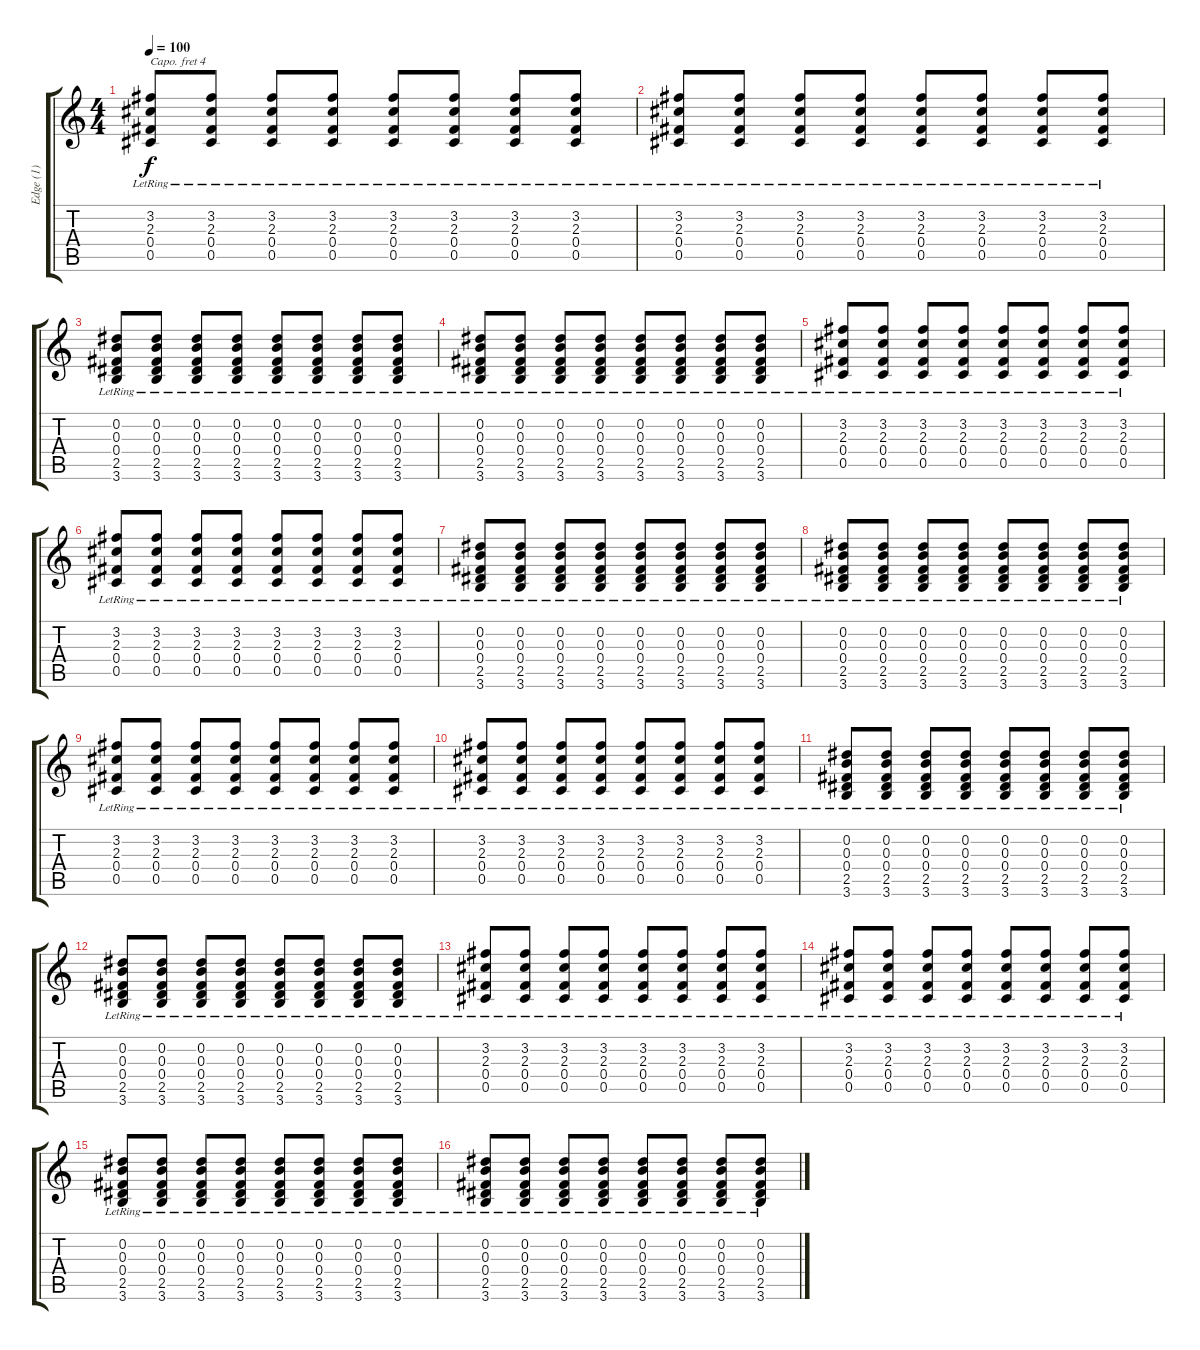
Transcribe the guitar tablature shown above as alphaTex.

\track ("Edge (1)" "Edge (1)") {instrument electricguitarjazz}
\staff {score tabs}
\capo 4
\tuning (E4 B3 G3 D3 A2 E2) {hide}
\ts (4 4)
\tempo 100
\clef g2
\ks c
(3.2{lr} 2.3{lr} 0.4{lr} 0.5{lr}).8{dy f} (3.2{lr} 2.3{lr} 0.4{lr} 0.5{lr}).8 (3.2{lr} 2.3{lr} 0.4{lr} 0.5{lr}).8 (3.2{lr} 2.3{lr} 0.4{lr} 0.5{lr}).8 (3.2{lr} 2.3{lr} 0.4{lr} 0.5{lr}).8 (3.2{lr} 2.3{lr} 0.4{lr} 0.5{lr}).8 (3.2{lr} 2.3{lr} 0.4{lr} 0.5{lr}).8 (3.2{lr} 2.3{lr} 0.4{lr} 0.5{lr}).8 |
(3.2{lr} 2.3{lr} 0.4{lr} 0.5{lr}).8 (3.2{lr} 2.3{lr} 0.4{lr} 0.5{lr}).8 (3.2{lr} 2.3{lr} 0.4{lr} 0.5{lr}).8 (3.2{lr} 2.3{lr} 0.4{lr} 0.5{lr}).8 (3.2{lr} 2.3{lr} 0.4{lr} 0.5{lr}).8 (3.2{lr} 2.3{lr} 0.4{lr} 0.5{lr}).8 (3.2{lr} 2.3{lr} 0.4{lr} 0.5{lr}).8 (3.2{lr} 2.3{lr} 0.4{lr} 0.5{lr}).8 |
(0.2{lr} 0.3{lr} 0.4{lr} 2.5{lr} 3.6{lr}).8 (0.2{lr} 0.3{lr} 0.4{lr} 2.5{lr} 3.6{lr}).8 (0.2{lr} 0.3{lr} 0.4{lr} 2.5{lr} 3.6{lr}).8 (0.2{lr} 0.3{lr} 0.4{lr} 2.5{lr} 3.6{lr}).8 (0.2{lr} 0.3{lr} 0.4{lr} 2.5{lr} 3.6{lr}).8 (0.2{lr} 0.3{lr} 0.4{lr} 2.5{lr} 3.6{lr}).8 (0.2{lr} 0.3{lr} 0.4{lr} 2.5{lr} 3.6{lr}).8 (0.2{lr} 0.3{lr} 0.4{lr} 2.5{lr} 3.6{lr}).8 |
(0.2{lr} 0.3{lr} 0.4{lr} 2.5{lr} 3.6{lr}).8 (0.2{lr} 0.3{lr} 0.4{lr} 2.5{lr} 3.6{lr}).8 (0.2{lr} 0.3{lr} 0.4{lr} 2.5{lr} 3.6{lr}).8 (0.2{lr} 0.3{lr} 0.4{lr} 2.5{lr} 3.6{lr}).8 (0.2{lr} 0.3{lr} 0.4{lr} 2.5{lr} 3.6{lr}).8 (0.2{lr} 0.3{lr} 0.4{lr} 2.5{lr} 3.6{lr}).8 (0.2{lr} 0.3{lr} 0.4{lr} 2.5{lr} 3.6{lr}).8 (0.2{lr} 0.3{lr} 0.4{lr} 2.5{lr} 3.6{lr}).8 |
(3.2{lr} 2.3{lr} 0.4{lr} 0.5{lr}).8 (3.2{lr} 2.3{lr} 0.4{lr} 0.5{lr}).8 (3.2{lr} 2.3{lr} 0.4{lr} 0.5{lr}).8 (3.2{lr} 2.3{lr} 0.4{lr} 0.5{lr}).8 (3.2{lr} 2.3{lr} 0.4{lr} 0.5{lr}).8 (3.2{lr} 2.3{lr} 0.4{lr} 0.5{lr}).8 (3.2{lr} 2.3{lr} 0.4{lr} 0.5{lr}).8 (3.2{lr} 2.3{lr} 0.4{lr} 0.5{lr}).8 |
(3.2{lr} 2.3{lr} 0.4{lr} 0.5{lr}).8 (3.2{lr} 2.3{lr} 0.4{lr} 0.5{lr}).8 (3.2{lr} 2.3{lr} 0.4{lr} 0.5{lr}).8 (3.2{lr} 2.3{lr} 0.4{lr} 0.5{lr}).8 (3.2{lr} 2.3{lr} 0.4{lr} 0.5{lr}).8 (3.2{lr} 2.3{lr} 0.4{lr} 0.5{lr}).8 (3.2{lr} 2.3{lr} 0.4{lr} 0.5{lr}).8 (3.2{lr} 2.3{lr} 0.4{lr} 0.5{lr}).8 |
(0.2{lr} 0.3{lr} 0.4{lr} 2.5{lr} 3.6{lr}).8 (0.2{lr} 0.3{lr} 0.4{lr} 2.5{lr} 3.6{lr}).8 (0.2{lr} 0.3{lr} 0.4{lr} 2.5{lr} 3.6{lr}).8 (0.2{lr} 0.3{lr} 0.4{lr} 2.5{lr} 3.6{lr}).8 (0.2{lr} 0.3{lr} 0.4{lr} 2.5{lr} 3.6{lr}).8 (0.2{lr} 0.3{lr} 0.4{lr} 2.5{lr} 3.6{lr}).8 (0.2{lr} 0.3{lr} 0.4{lr} 2.5{lr} 3.6{lr}).8 (0.2{lr} 0.3{lr} 0.4{lr} 2.5{lr} 3.6{lr}).8 |
(0.2{lr} 0.3{lr} 0.4{lr} 2.5{lr} 3.6{lr}).8 (0.2{lr} 0.3{lr} 0.4{lr} 2.5{lr} 3.6{lr}).8 (0.2{lr} 0.3{lr} 0.4{lr} 2.5{lr} 3.6{lr}).8 (0.2{lr} 0.3{lr} 0.4{lr} 2.5{lr} 3.6{lr}).8 (0.2{lr} 0.3{lr} 0.4{lr} 2.5{lr} 3.6{lr}).8 (0.2{lr} 0.3{lr} 0.4{lr} 2.5{lr} 3.6{lr}).8 (0.2{lr} 0.3{lr} 0.4{lr} 2.5{lr} 3.6{lr}).8 (0.2{lr} 0.3{lr} 0.4{lr} 2.5{lr} 3.6{lr}).8 |
(3.2{lr} 2.3{lr} 0.4{lr} 0.5{lr}).8 (3.2{lr} 2.3{lr} 0.4{lr} 0.5{lr}).8 (3.2{lr} 2.3{lr} 0.4{lr} 0.5{lr}).8 (3.2{lr} 2.3{lr} 0.4{lr} 0.5{lr}).8 (3.2{lr} 2.3{lr} 0.4{lr} 0.5{lr}).8 (3.2{lr} 2.3{lr} 0.4{lr} 0.5{lr}).8 (3.2{lr} 2.3{lr} 0.4{lr} 0.5{lr}).8 (3.2{lr} 2.3{lr} 0.4{lr} 0.5{lr}).8 |
(3.2{lr} 2.3{lr} 0.4{lr} 0.5{lr}).8 (3.2{lr} 2.3{lr} 0.4{lr} 0.5{lr}).8 (3.2{lr} 2.3{lr} 0.4{lr} 0.5{lr}).8 (3.2{lr} 2.3{lr} 0.4{lr} 0.5{lr}).8 (3.2{lr} 2.3{lr} 0.4{lr} 0.5{lr}).8 (3.2{lr} 2.3{lr} 0.4{lr} 0.5{lr}).8 (3.2{lr} 2.3{lr} 0.4{lr} 0.5{lr}).8 (3.2{lr} 2.3{lr} 0.4{lr} 0.5{lr}).8 |
(0.2{lr} 0.3{lr} 0.4{lr} 2.5{lr} 3.6{lr}).8 (0.2{lr} 0.3{lr} 0.4{lr} 2.5{lr} 3.6{lr}).8 (0.2{lr} 0.3{lr} 0.4{lr} 2.5{lr} 3.6{lr}).8 (0.2{lr} 0.3{lr} 0.4{lr} 2.5{lr} 3.6{lr}).8 (0.2{lr} 0.3{lr} 0.4{lr} 2.5{lr} 3.6{lr}).8 (0.2{lr} 0.3{lr} 0.4{lr} 2.5{lr} 3.6{lr}).8 (0.2{lr} 0.3{lr} 0.4{lr} 2.5{lr} 3.6{lr}).8 (0.2{lr} 0.3{lr} 0.4{lr} 2.5{lr} 3.6{lr}).8 |
(0.2{lr} 0.3{lr} 0.4{lr} 2.5{lr} 3.6{lr}).8 (0.2{lr} 0.3{lr} 0.4{lr} 2.5{lr} 3.6{lr}).8 (0.2{lr} 0.3{lr} 0.4{lr} 2.5{lr} 3.6{lr}).8 (0.2{lr} 0.3{lr} 0.4{lr} 2.5{lr} 3.6{lr}).8 (0.2{lr} 0.3{lr} 0.4{lr} 2.5{lr} 3.6{lr}).8 (0.2{lr} 0.3{lr} 0.4{lr} 2.5{lr} 3.6{lr}).8 (0.2{lr} 0.3{lr} 0.4{lr} 2.5{lr} 3.6{lr}).8 (0.2{lr} 0.3{lr} 0.4{lr} 2.5{lr} 3.6{lr}).8 |
(3.2{lr} 2.3{lr} 0.4{lr} 0.5{lr}).8 (3.2{lr} 2.3{lr} 0.4{lr} 0.5{lr}).8 (3.2{lr} 2.3{lr} 0.4{lr} 0.5{lr}).8 (3.2{lr} 2.3{lr} 0.4{lr} 0.5{lr}).8 (3.2{lr} 2.3{lr} 0.4{lr} 0.5{lr}).8 (3.2{lr} 2.3{lr} 0.4{lr} 0.5{lr}).8 (3.2{lr} 2.3{lr} 0.4{lr} 0.5{lr}).8 (3.2{lr} 2.3{lr} 0.4{lr} 0.5{lr}).8 |
(3.2{lr} 2.3{lr} 0.4{lr} 0.5{lr}).8 (3.2{lr} 2.3{lr} 0.4{lr} 0.5{lr}).8 (3.2{lr} 2.3{lr} 0.4{lr} 0.5{lr}).8 (3.2{lr} 2.3{lr} 0.4{lr} 0.5{lr}).8 (3.2{lr} 2.3{lr} 0.4{lr} 0.5{lr}).8 (3.2{lr} 2.3{lr} 0.4{lr} 0.5{lr}).8 (3.2{lr} 2.3{lr} 0.4{lr} 0.5{lr}).8 (3.2{lr} 2.3{lr} 0.4{lr} 0.5{lr}).8 |
(0.2{lr} 0.3{lr} 0.4{lr} 2.5{lr} 3.6{lr}).8 (0.2{lr} 0.3{lr} 0.4{lr} 2.5{lr} 3.6{lr}).8 (0.2{lr} 0.3{lr} 0.4{lr} 2.5{lr} 3.6{lr}).8 (0.2{lr} 0.3{lr} 0.4{lr} 2.5{lr} 3.6{lr}).8 (0.2{lr} 0.3{lr} 0.4{lr} 2.5{lr} 3.6{lr}).8 (0.2{lr} 0.3{lr} 0.4{lr} 2.5{lr} 3.6{lr}).8 (0.2{lr} 0.3{lr} 0.4{lr} 2.5{lr} 3.6{lr}).8 (0.2{lr} 0.3{lr} 0.4{lr} 2.5{lr} 3.6{lr}).8 |
(0.2{lr} 0.3{lr} 0.4{lr} 2.5{lr} 3.6{lr}).8 (0.2{lr} 0.3{lr} 0.4{lr} 2.5{lr} 3.6{lr}).8 (0.2{lr} 0.3{lr} 0.4{lr} 2.5{lr} 3.6{lr}).8 (0.2{lr} 0.3{lr} 0.4{lr} 2.5{lr} 3.6{lr}).8 (0.2{lr} 0.3{lr} 0.4{lr} 2.5{lr} 3.6{lr}).8 (0.2{lr} 0.3{lr} 0.4{lr} 2.5{lr} 3.6{lr}).8 (0.2{lr} 0.3{lr} 0.4{lr} 2.5{lr} 3.6{lr}).8 (0.2{lr} 0.3{lr} 0.4{lr} 2.5{lr} 3.6{lr}).8
